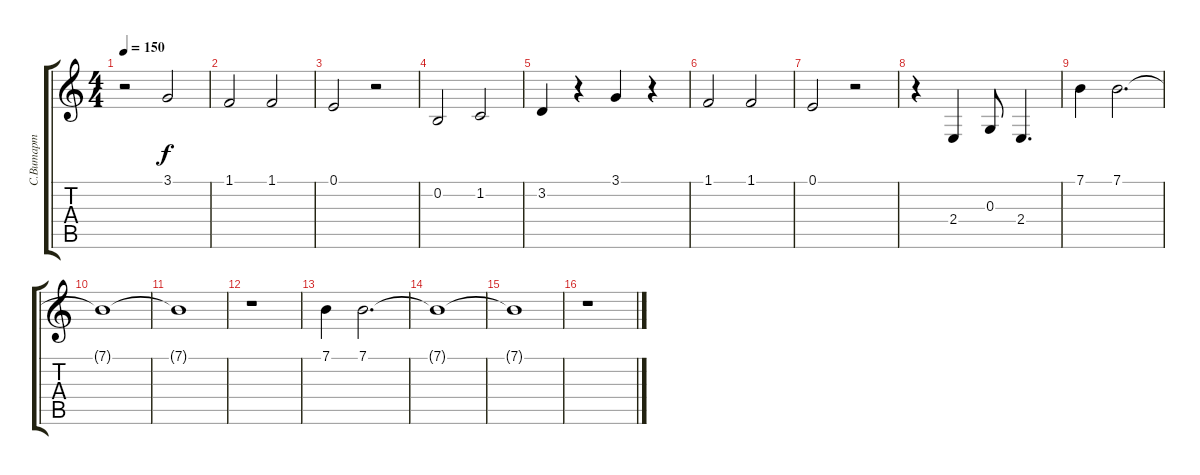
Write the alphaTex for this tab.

\track ("С.Витарт" "С.Витарт") {instrument lead6voice}
\staff {score tabs}
\tuning (E4 B3 G3 D3 A2 E2) {hide}
\ts (4 4)
\tempo 150
\clef g2
\ks c
r.2{dy f} 3.1.2 |
1.1.2 1.1.2 |
0.1.2 r.2 |
0.2.2 1.2.2 |
3.2.4 r.4 3.1.4 r.4 |
1.1.2 1.1.2 |
0.1.2 r.2 |
r.4 2.4.4 0.3.8 2.4.4{d} |
7.1.4 7.1.2{d} |
7.1{t}.1 |
7.1{t}.1 |
r.1 |
7.1.4 7.1.2{d} |
7.1{t}.1 |
7.1{t}.1 |
r.1
